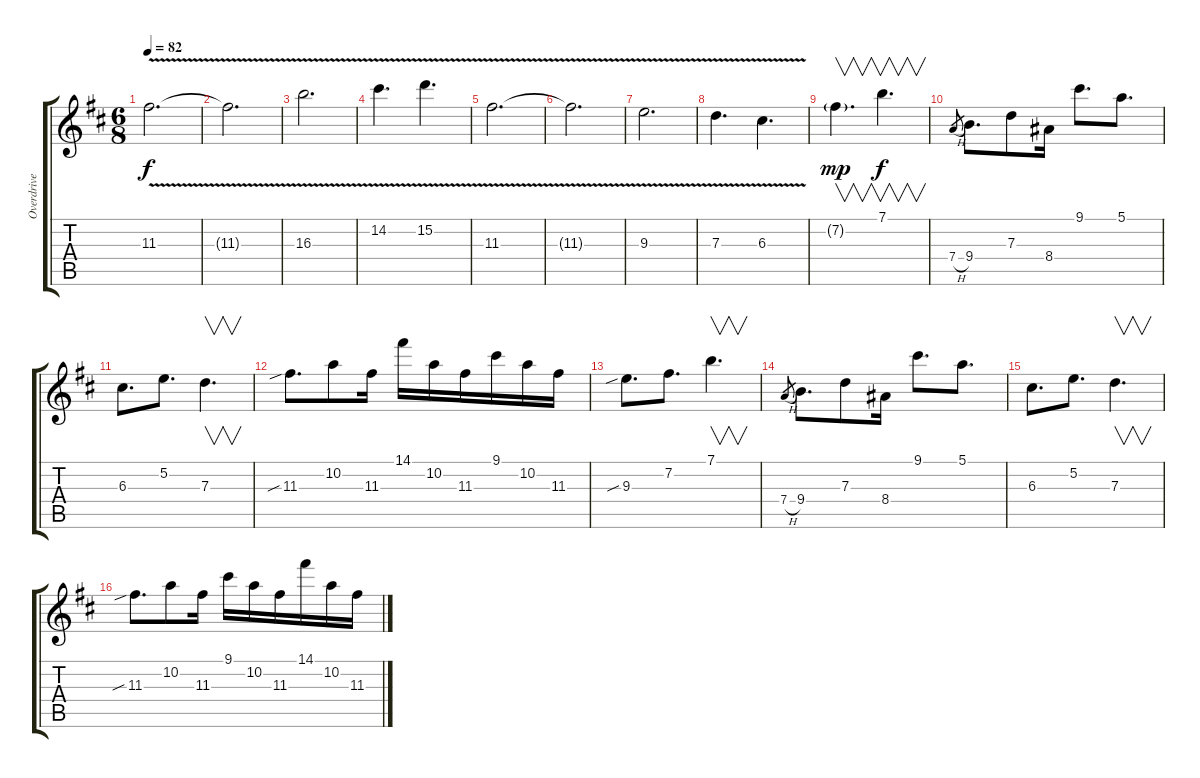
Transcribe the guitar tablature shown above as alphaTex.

\track ("Overdrive I" "Overdrive ") {instrument overdrivenguitar}
\staff {score tabs}
\tuning (E4 B3 G3 D3 A2 E2) {hide}
\ts (6 8)
\tempo 82
\clef g2
\ks d
11.3{v}.2{d dy f} |
11.3{v t}.2{d} |
16.3{v}.2{d} |
14.2{v}.4{d} 15.2{v}.4{d} |
11.3{v}.2{d} |
11.3{v t}.2{d} |
9.3{v}.2{d} |
7.3{v}.4{d} 6.3{v}.4{d} |
7.2{g}.4{v d dy mp} 7.1.4{v d dy f} |
7.4{h}.8{gr} 9.4.8{d} 7.3.8 8.4.16 9.1.8{d} 5.1.8{d} |
6.3.8{d} 5.2.8{d} 7.3.4{v d} |
11.3{sib}.8{d} 10.2.8 11.3.16 14.1.16 10.2.16 11.3.16 9.1.16 10.2.16 11.3.16 |
9.3{sib}.8{d} 7.2.8{d} 7.1.4{v d} |
7.4{h}.8{gr} 9.4.8{d} 7.3.8 8.4.16 9.1.8{d} 5.1.8{d} |
6.3.8{d} 5.2.8{d} 7.3.4{v d} |
11.3{sib}.8{d} 10.2.8 11.3.16 9.1.16 10.2.16 11.3.16 14.1.16 10.2.16 11.3.16
